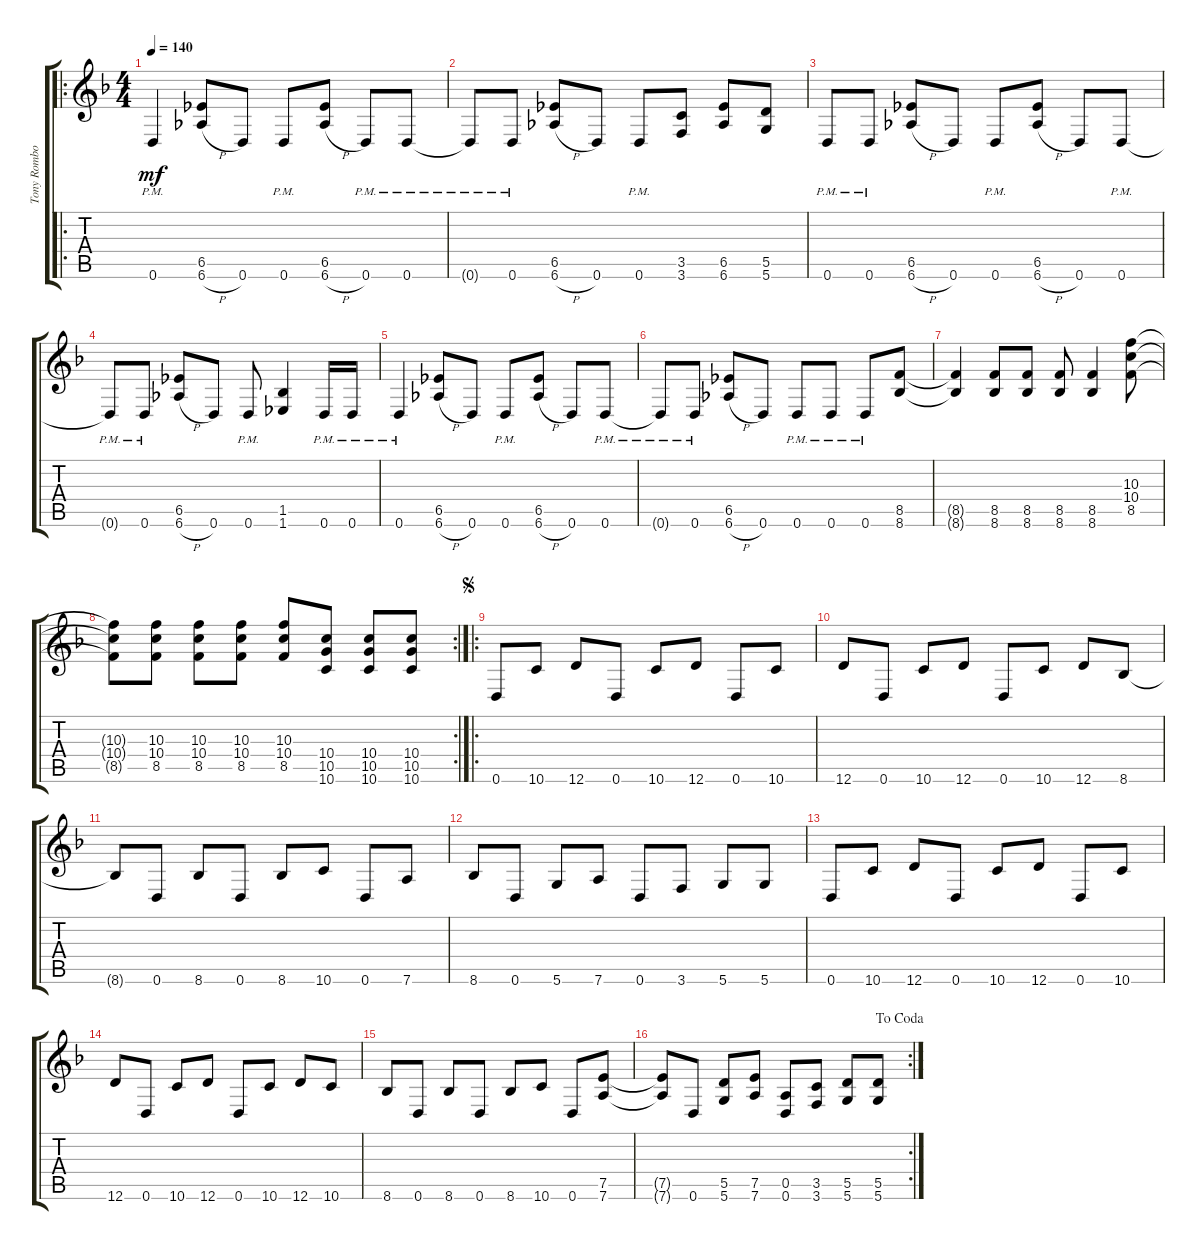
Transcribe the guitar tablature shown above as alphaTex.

\track ("Tony Rombola" "Tony Rombo") {instrument distortionguitar}
\staff {score tabs}
\tuning (E4 B3 G3 D3 A2 D2) {hide}
\ro
\ts (4 4)
\tempo 140
\clef g2
\ks f
0.6{pm}.4{dy mf} (6.5 6.6{h}).8 0.6.8 0.6{pm}.8 (6.5 6.6{h}).8 0.6{pm}.8 0.6{pm}.8 |
0.6{pm t}.8 0.6{pm}.8 (6.5 6.6{h}).8 0.6.8 0.6{pm}.8 (3.5 3.6).8 (6.5 6.6).8 (5.5 5.6).8 |
0.6{pm}.8 0.6{pm}.8 (6.5 6.6{h}).8 0.6.8 0.6{pm}.8 (6.5 6.6{h}).8 0.6.8 0.6{pm}.8 |
0.6{pm t}.8 0.6{pm}.8 (6.5 6.6{h}).8 0.6.8 0.6{pm}.8 (1.5 1.6).4 0.6{pm}.16 0.6{pm}.16 |
0.6{pm}.4 (6.5 6.6{h}).8 0.6.8 0.6{pm}.8 (6.5 6.6{h}).8 0.6.8 0.6{pm}.8 |
0.6{pm t}.8 0.6{pm}.8 (6.5 6.6{h}).8 0.6.8 0.6{pm}.8 0.6{pm}.8 0.6{pm}.8 (8.5 8.6).8 |
(8.5{t} 8.6{t}).4 (8.5 8.6).8 (8.5 8.6).8 (8.5 8.6).8 (8.5 8.6).4 (10.3 10.4 8.5).8 |
\rc 2
(10.3{t} 10.4{t} 8.5{t}).8 (10.3 10.4 8.5).8 (10.3 10.4 8.5).8 (10.3 10.4 8.5).8 (10.3 10.4 8.5).8 (10.4 10.5 10.6).8 (10.4 10.5 10.6).8 (10.4 10.5 10.6).8 |
\ro
\jump segno
0.6.8 10.6.8 12.6.8 0.6.8 10.6.8 12.6.8 0.6.8 10.6.8 |
12.6.8 0.6.8 10.6.8 12.6.8 0.6.8 10.6.8 12.6.8 8.6.8 |
8.6{t}.8 0.6.8 8.6.8 0.6.8 8.6.8 10.6.8 0.6.8 7.6.8 |
8.6.8 0.6.8 5.6.8 7.6.8 0.6.8 3.6.8 5.6.8 5.6.8 |
0.6.8 10.6.8 12.6.8 0.6.8 10.6.8 12.6.8 0.6.8 10.6.8 |
12.6.8 0.6.8 10.6.8 12.6.8 0.6.8 10.6.8 12.6.8 10.6.8 |
8.6.8 0.6.8 8.6.8 0.6.8 8.6.8 10.6.8 0.6.8 (7.5 7.6).8 |
\rc 2
\jump dacoda
(7.5{t} 7.6{t}).8 0.6.8 (5.5 5.6).8 (7.5 7.6).8 (0.5 0.6).8 (3.5 3.6).8 (5.5 5.6).8 (5.5 5.6).8
